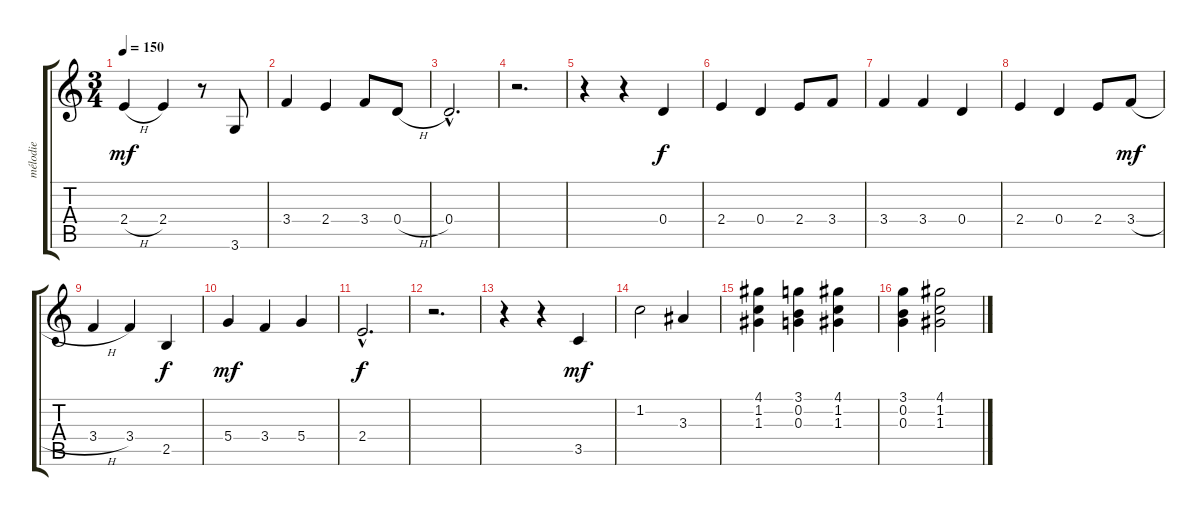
\track ("mélodie" "mélodie") {instrument acousticguitarnylon}
\staff {score tabs}
\tuning (E4 B3 G3 D3 A2 E2) {hide}
\ts (3 4)
\tempo 150
\clef g2
\ks c
2.4{h}.4{dy mf} 2.4.4 r.8 3.6.8 |
3.4.4 2.4.4 3.4.8 0.4{h}.8 |
0.4{hac}.2{d} |
r.2{d} |
r.4 r.4 0.4.4{dy f} |
2.4.4 0.4.4 2.4.8 3.4.8 |
3.4.4 3.4.4 0.4.4 |
2.4.4 0.4.4 2.4.8 3.4{h}.8{dy mf} |
3.4{h}.4 3.4.4 2.5.4{dy f} |
5.4.4{dy mf} 3.4.4 5.4.4 |
2.4{hac}.2{d dy f} |
r.2{d} |
r.4 r.4 3.5.4{dy mf} |
1.2.2 3.3.4 |
(4.1 1.2 1.3).4 (3.1 0.2 0.3).4 (4.1 1.2 1.3).4 |
(3.1 0.2 0.3).4 (4.1 1.2 1.3).2
